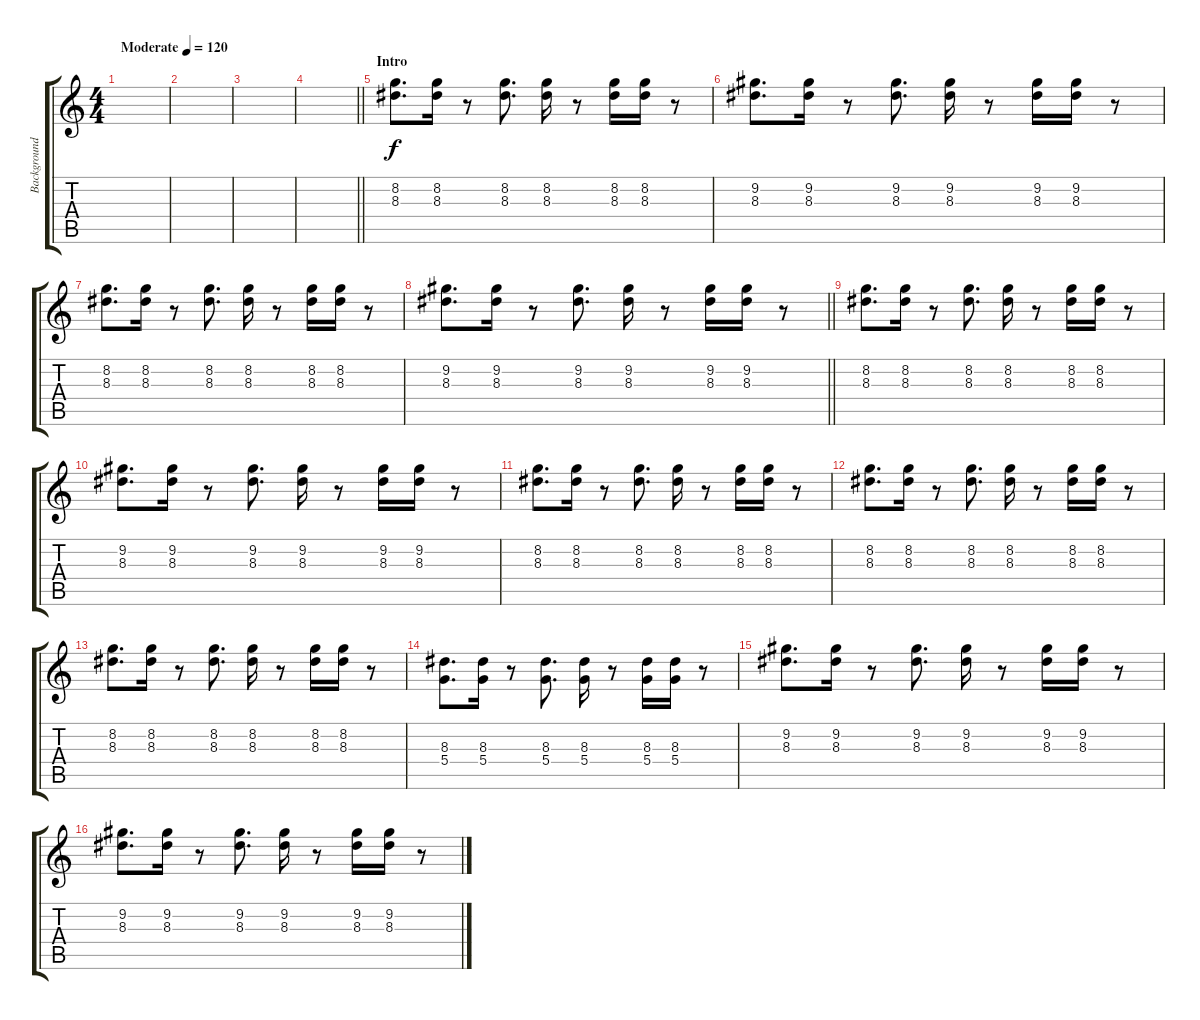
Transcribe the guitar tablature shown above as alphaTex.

\track ("Background Guitar" "Background") {instrument distortionguitar}
\staff {score tabs}
\tuning (E4 B3 G3 D3 A2 E2) {hide}
\ts (4 4)
\tempo (120 "Moderate")
\clef g2
\ks c
|
|
|
\barLineRight lightlight
|
\section ("" "Intro")
(8.2 8.3).8{d} (8.2 8.3).16 r.8 (8.2 8.3).8{d} (8.2 8.3).16 r.8 (8.2 8.3).16 (8.2 8.3).16 r.8 |
(9.2 8.3).8{d} (9.2 8.3).16 r.8 (9.2 8.3).8{d} (9.2 8.3).16 r.8 (9.2 8.3).16 (9.2 8.3).16 r.8 |
(8.2 8.3).8{d} (8.2 8.3).16 r.8 (8.2 8.3).8{d} (8.2 8.3).16 r.8 (8.2 8.3).16 (8.2 8.3).16 r.8 |
\barLineRight lightlight
(9.2 8.3).8{d} (9.2 8.3).16 r.8 (9.2 8.3).8{d} (9.2 8.3).16 r.8 (9.2 8.3).16 (9.2 8.3).16 r.8 |
\section ("" "")
(8.2 8.3).8{d} (8.2 8.3).16 r.8 (8.2 8.3).8{d} (8.2 8.3).16 r.8 (8.2 8.3).16 (8.2 8.3).16 r.8 |
(9.2 8.3).8{d} (9.2 8.3).16 r.8 (9.2 8.3).8{d} (9.2 8.3).16 r.8 (9.2 8.3).16 (9.2 8.3).16 r.8 |
(8.2 8.3).8{d} (8.2 8.3).16 r.8 (8.2 8.3).8{d} (8.2 8.3).16 r.8 (8.2 8.3).16 (8.2 8.3).16 r.8 |
(8.2 8.3).8{d} (8.2 8.3).16 r.8 (8.2 8.3).8{d} (8.2 8.3).16 r.8 (8.2 8.3).16 (8.2 8.3).16 r.8 |
(8.2 8.3).8{d} (8.2 8.3).16 r.8 (8.2 8.3).8{d} (8.2 8.3).16 r.8 (8.2 8.3).16 (8.2 8.3).16 r.8 |
(8.3 5.4).8{d} (8.3 5.4).16 r.8 (8.3 5.4).8{d} (8.3 5.4).16 r.8 (8.3 5.4).16 (8.3 5.4).16 r.8 |
(9.2 8.3).8{d} (9.2 8.3).16 r.8 (9.2 8.3).8{d} (9.2 8.3).16 r.8 (9.2 8.3).16 (9.2 8.3).16 r.8 |
(9.2 8.3).8{d} (9.2 8.3).16 r.8 (9.2 8.3).8{d} (9.2 8.3).16 r.8 (9.2 8.3).16 (9.2 8.3).16 r.8
